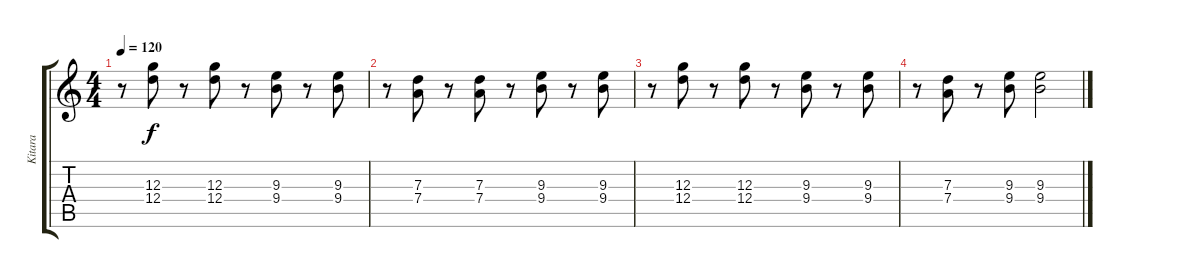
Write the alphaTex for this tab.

\track ("Kitara" "Kitara") {instrument overdrivenguitar}
\staff {score tabs}
\tuning (E4 B3 G3 D3 A2 E2) {hide}
\ts (4 4)
\tempo 120
\clef g2
\ks c
r.8{dy f} (12.3 12.4).8 r.8 (12.3 12.4).8 r.8 (9.3 9.4).8 r.8 (9.3 9.4).8 |
r.8 (7.3 7.4).8 r.8 (7.3 7.4).8 r.8 (9.3 9.4).8 r.8 (9.3 9.4).8 |
r.8 (12.3 12.4).8 r.8 (12.3 12.4).8 r.8 (9.3 9.4).8 r.8 (9.3 9.4).8 |
r.8 (7.3 7.4).8 r.8 (9.3 9.4).8 (9.3 9.4).2
